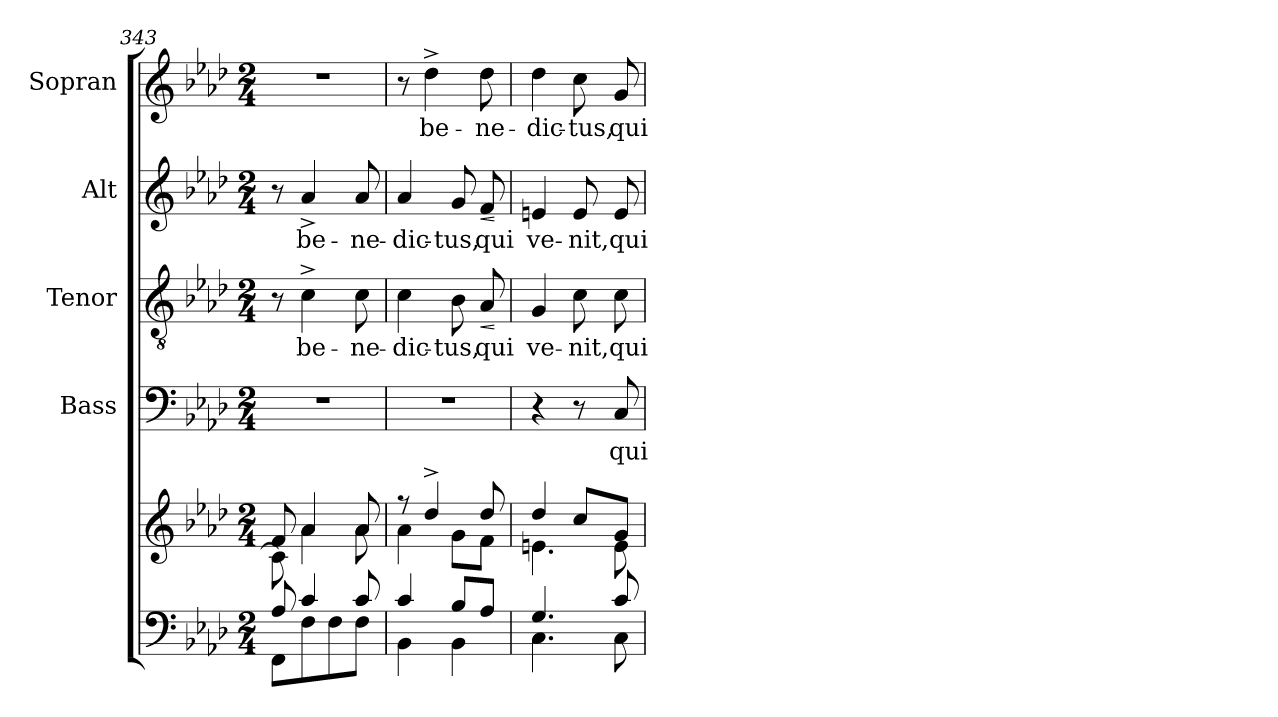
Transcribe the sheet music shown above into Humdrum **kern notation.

**kern	**kern	**kern	**text	**kern	**text	**dynam	**kern	**text	**dynam	**kern	**text
*part5	*part5	*part4	*part4	*part3	*part3	*part3	*part2	*part2	*part2	*part1	*part1
*staff6	*staff5	*staff4	*staff4	*staff3	*staff3	*staff3	*staff2	*staff2	*staff2	*staff1	*staff1
*	*	*I"Bass	*	*I"Tenor	*	*	*I"Alt	*	*	*I"Sopran	*
*	*	*I'B.	*	*I'T.	*	*	*I'A.	*	*	*I'S.	*
*clefF4	*clefG2	*clefF4	*	*clefGv2	*	*	*clefG2	*	*	*clefG2	*
*k[b-e-a-d-]	*k[b-e-a-d-]	*k[b-e-a-d-]	*	*k[b-e-a-d-]	*	*	*k[b-e-a-d-]	*	*	*k[b-e-a-d-]	*
*A-:	*A-:	*A-:	*	*A-:	*	*	*A-:	*	*	*A-:	*
*M2/4	*M2/4	*M2/4	*	*M2/4	*	*	*M2/4	*	*	*M2/4	*
=343	=343	=343	=343	=343	=343	=343	=343	=343	=343	=343	=343
*^	*^	*	*	*	*	*	*	*	*	*	*
8A-/	8FF\L	8f/	8c\]	2r	.	8r	.	.	8r	.	.	2r	.
!	!	!	!	!	!	!	!LO:LY:b	!	!	!LO:LY:b	!	!	!
4c/	8F\	4a-/	4a-\	.	.	4c^>\	be-	.	4a-^>/	be-	.	.	.
.	8F\	.	.	.	.	.	.	.	.	.	.	.	.
!	!	!	!	!	!	!	!LO:LY:b	!	!	!LO:LY:b	!	!	!
8c/	8F\J	8a-/	8a-\	.	.	8c\	-ne-	.	8a-/	-ne-	.	.	.
!!LO:LB:g=z
=344	=344	=344	=344	=344	=344	=344	=344	=344	=344	=344	=344	=344	=344
!	!	!	!	!	!	!	!LO:LY:b	!	!	!LO:LY:b	!	!	!
4c/	4BB-\	8ree	4a-\	2r	.	4c\	-dic-	.	4a-/	-dic-	.	8r	.
!	!	!	!	!	!	!	!	!	!	!	!	!	!LO:LY:b
.	.	4dd-^>/	.	.	.	.	.	.	.	.	.	4dd-^>\	be-
!	!	!	!	!	!	!	!LO:LY:b	!	!	!LO:LY:b	!	!	!
8B-/L	4BB-\	.	8g\L	.	.	8B-\	-tus,	.	8g/	-tus,	.	.	.
!	!	!	!	!	!	!	!LO:LY:b	!LO:HP:b	!	!LO:LY:b	!LO:HP:b	!	!LO:LY:b
8A-/J	.	8dd-/	8f\J	.	.	8A-/	qui	<	8f/	qui	<	8dd-\	-ne-
*v	*v	*	*	*	*	*	*	*	*	*	*	*	*
*	*v	*v	*	*	*	*	*	*	*	*	*	*
.	.	.	.	.	.	[	.	.	[	.	.
=345	=345	=345	=345	=345	=345	=345	=345	=345	=345	=345	=345
*^	*^	*	*	*	*	*	*	*	*	*	*
!	!	!	!	!	!	!	!LO:LY:b	!	!	!LO:LY:b	!	!	!LO:LY:b
4.G/	4.C\	4dd-/	4.en\	4r	.	4G/	ve-	.	4en/	ve-	.	4dd-\	-dic-
!	!	!	!	!	!	!	!LO:LY:b	!	!	!LO:LY:b	!	!	!LO:LY:b
.	.	8cc/L	.	8r	.	8c\	-nit,	.	8e/	-nit,	.	8cc\	-tus,
!	!	!	!	!	!LO:LY:b	!	!LO:LY:b	!	!	!LO:LY:b	!	!	!LO:LY:b
8c/	8C\	8g/J	8e\	8C/	qui	8c\	qui	.	8e/	qui	.	8g/	qui
*v	*v	*	*	*	*	*	*	*	*	*	*	*	*
*	*v	*v	*	*	*	*	*	*	*	*	*	*
=	=	=	=	=	=	=	=	=	=	=	=
*-	*-	*-	*-	*-	*-	*-	*-	*-	*-	*-	*-
